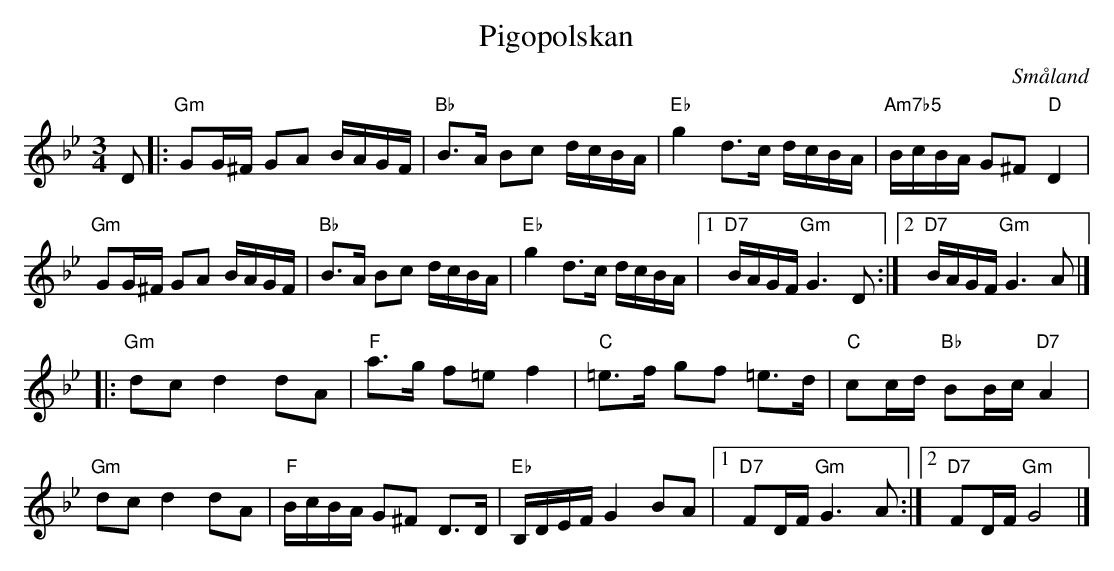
X:1
T:Pigopolskan
O:Småland
M:3/4
L:1/8
K:Gm
D|:"Gm" GG/2^F/2 GA B/2A/2G/2F/2|"Bb" B3/2A/2 Bc d/2c/2B/2A/2|"Eb" g2 d3/2c/2 d/2c/2B/2A/2|"Am7b5" B/2c/2B/2A/2 G^F "D" D2|
"Gm" GG/2^F/2 GA B/2A/2G/2F/2|"Bb" B3/2A/2 Bc d/2c/2B/2A/2|"Eb" g2 d3/2c/2 d/2c/2B/2A/2|[1 "D7" B/2A/2G/2F/2 "Gm" G3 D:|[2 "D7" B/2A/2G/2F/2 "Gm" G3 A|]
|:"Gm" dc d2 dA|"F" a3/2g/2 f=e f2|"C" =e3/2f/2 gf =e3/2d/2|"C" cc/2d/2 "Bb" BB/2c/2 "D7" A2|
"Gm" dc d2 dA|"F" B/2c/2B/2A/2 G^F D3/2D/2|"Eb" B,/2D/2E/2F/2 G2 BA|[1 "D7" FD/2F/2 "Gm" G3 A:|[2 "D7" FD/2F/2 "Gm" G4|]
